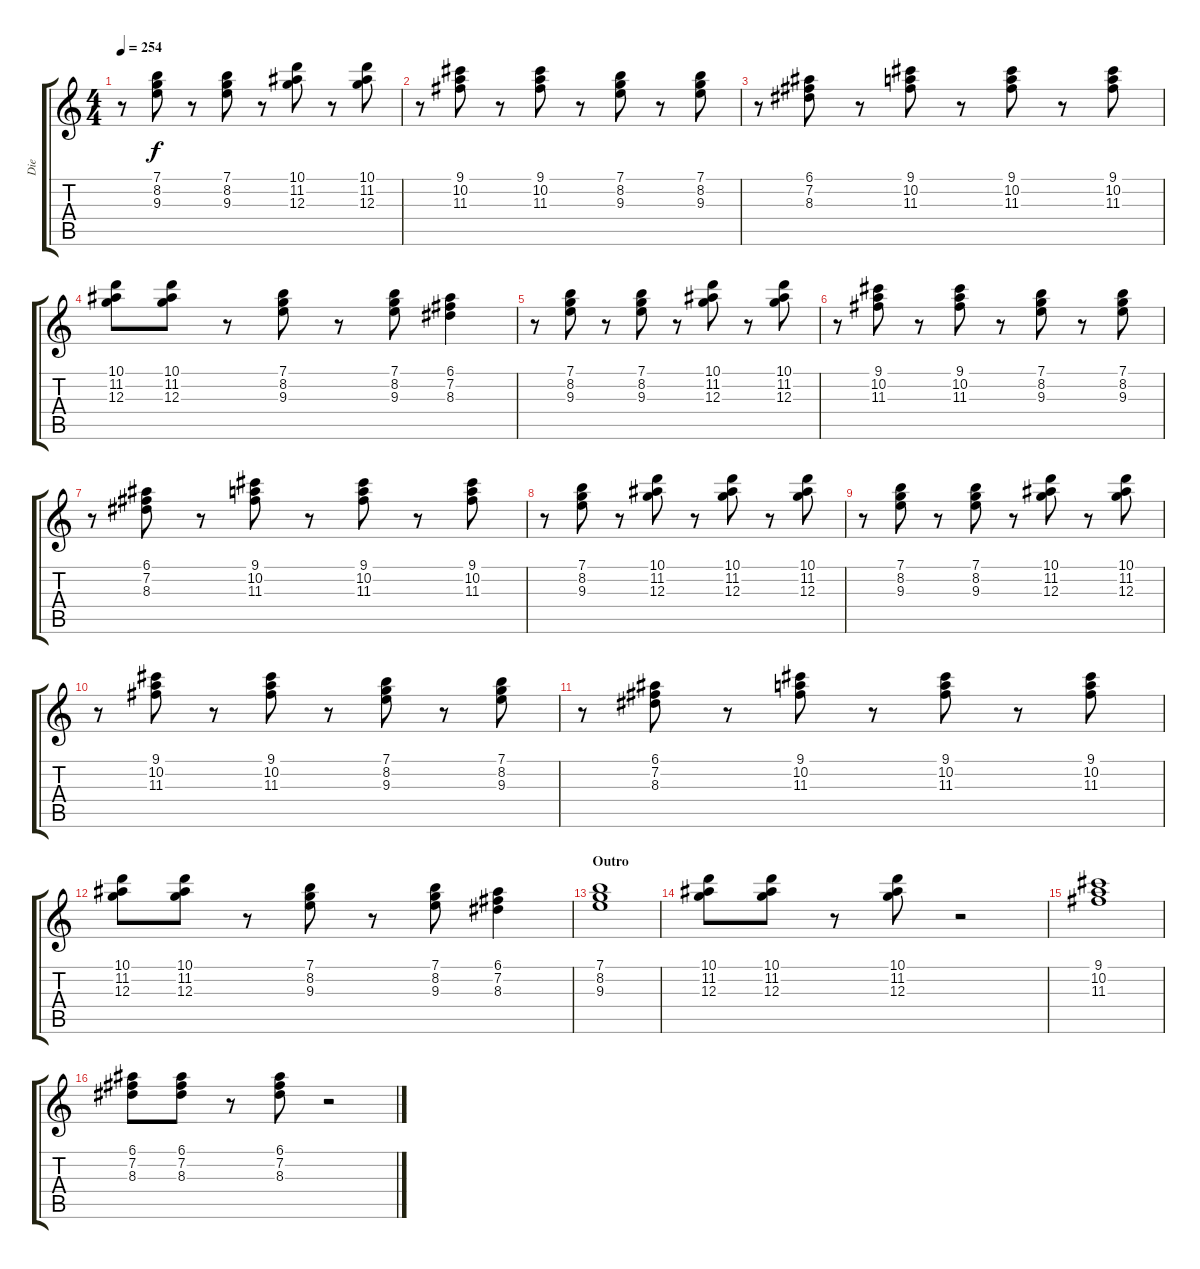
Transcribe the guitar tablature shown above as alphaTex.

\track ("Die" "Die") {instrument distortionguitar}
\staff {score tabs}
\tuning (E4 B3 G3 D3 A2 E2) {hide}
\ts (4 4)
\tempo 254
\clef g2
\ks c
r.8{dy f} (7.1 8.2 9.3).8 r.8 (7.1 8.2 9.3).8 r.8 (10.1 11.2 12.3).8 r.8 (10.1 11.2 12.3).8 |
r.8 (9.1 10.2 11.3).8 r.8 (9.1 10.2 11.3).8 r.8 (7.1 8.2 9.3).8 r.8 (7.1 8.2 9.3).8 |
r.8 (6.1 7.2 8.3).8 r.8 (9.1 10.2 11.3).8 r.8 (9.1 10.2 11.3).8 r.8 (9.1 10.2 11.3).8 |
(10.1 11.2 12.3).8 (10.1 11.2 12.3).8 r.8 (7.1 8.2 9.3).8 r.8 (7.1 8.2 9.3).8 (6.1 7.2 8.3).4 |
r.8 (7.1 8.2 9.3).8 r.8 (7.1 8.2 9.3).8 r.8 (10.1 11.2 12.3).8 r.8 (10.1 11.2 12.3).8 |
r.8 (9.1 10.2 11.3).8 r.8 (9.1 10.2 11.3).8 r.8 (7.1 8.2 9.3).8 r.8 (7.1 8.2 9.3).8 |
r.8 (6.1 7.2 8.3).8 r.8 (9.1 10.2 11.3).8 r.8 (9.1 10.2 11.3).8 r.8 (9.1 10.2 11.3).8 |
r.8 (7.1 8.2 9.3).8 r.8 (10.1 11.2 12.3).8 r.8 (10.1 11.2 12.3).8 r.8 (10.1 11.2 12.3).8 |
r.8 (7.1 8.2 9.3).8 r.8 (7.1 8.2 9.3).8 r.8 (10.1 11.2 12.3).8 r.8 (10.1 11.2 12.3).8 |
r.8 (9.1 10.2 11.3).8 r.8 (9.1 10.2 11.3).8 r.8 (7.1 8.2 9.3).8 r.8 (7.1 8.2 9.3).8 |
r.8 (6.1 7.2 8.3).8 r.8 (9.1 10.2 11.3).8 r.8 (9.1 10.2 11.3).8 r.8 (9.1 10.2 11.3).8 |
(10.1 11.2 12.3).8 (10.1 11.2 12.3).8 r.8 (7.1 8.2 9.3).8 r.8 (7.1 8.2 9.3).8 (6.1 7.2 8.3).4 |
\section ("" "Outro")
(7.1 8.2 9.3).1{volume 11 balance 15} |
(10.1 11.2 12.3).8 (10.1 11.2 12.3).8 r.8 (10.1 11.2 12.3).8 r.2 |
(9.1 10.2 11.3).1 |
(6.1 7.2 8.3).8 (6.1 7.2 8.3).8 r.8 (6.1 7.2 8.3).8 r.2
